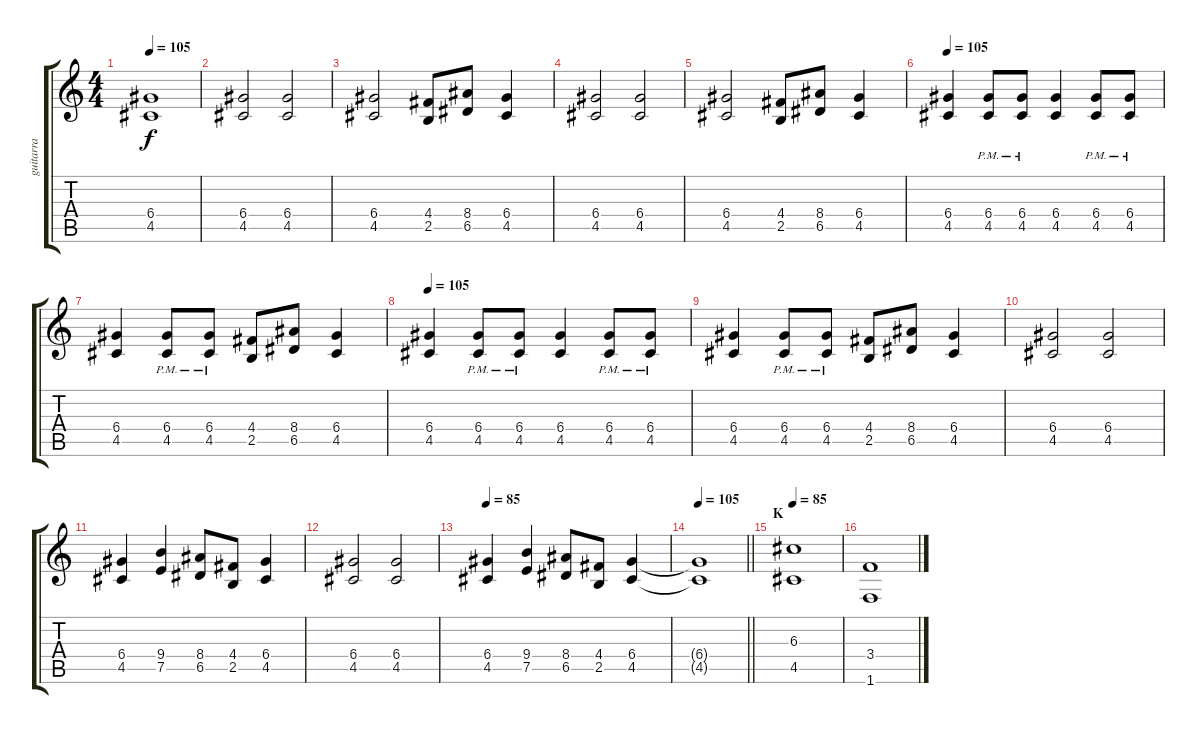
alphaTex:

\track ("guitarra" "guitarra") {instrument distortionguitar}
\staff {score tabs}
\tuning (E4 B3 G3 D3 A2 E2) {hide}
\ts (4 4)
\tempo 105
\clef g2
\ks c
(6.4 4.5).1{dy f} |
(6.4 4.5).2 (6.4 4.5).2 |
(6.4 4.5).2 (4.4 2.5).8 (8.4 6.5).8 (6.4 4.5).4 |
(6.4 4.5).2 (6.4 4.5).2 |
(6.4 4.5).2 (4.4 2.5).8 (8.4 6.5).8 (6.4 4.5).4 |
\tempo 105
(6.4 4.5).4 (6.4{pm} 4.5{pm}).8 (6.4{pm} 4.5{pm}).8 (6.4 4.5).4 (6.4{pm} 4.5{pm}).8 (6.4{pm} 4.5{pm}).8 |
(6.4 4.5).4 (6.4{pm} 4.5{pm}).8 (6.4{pm} 4.5{pm}).8 (4.4 2.5).8 (8.4 6.5).8 (6.4 4.5).4 |
\tempo 105
(6.4 4.5).4 (6.4{pm} 4.5{pm}).8 (6.4{pm} 4.5{pm}).8 (6.4 4.5).4 (6.4{pm} 4.5{pm}).8 (6.4{pm} 4.5{pm}).8 |
(6.4 4.5).4 (6.4{pm} 4.5{pm}).8 (6.4{pm} 4.5{pm}).8 (4.4 2.5).8 (8.4 6.5).8 (6.4 4.5).4 |
(6.4 4.5).2 (6.4 4.5).2 |
(6.4 4.5).4 (9.4 7.5).4 (8.4 6.5).8 (4.4 2.5).8 (6.4 4.5).4 |
(6.4 4.5).2 (6.4 4.5).2 |
\tempo 85
(6.4 4.5).4 (9.4 7.5).4 (8.4 6.5).8 (4.4 2.5).8 (6.4 4.5).4 |
\tempo 105
\barLineRight lightlight
(6.4{t} 4.5{t}).1 |
\section ("" "K")
\tempo 85
(6.3 4.5).1{volume 10 balance 8 instrument distortionguitar} |
(3.4 1.6).1
